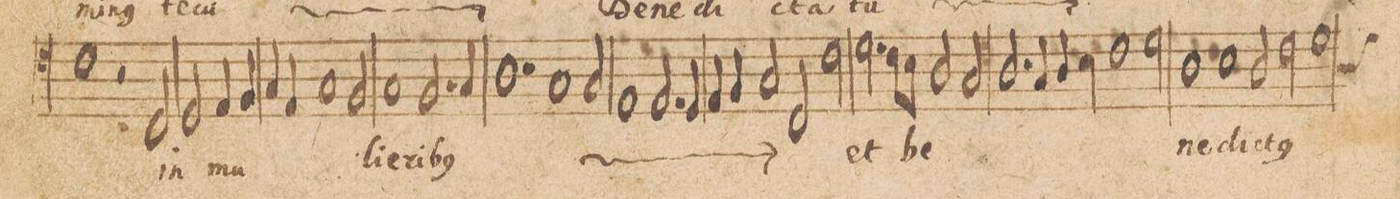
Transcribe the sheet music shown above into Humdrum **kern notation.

**kern	**text	**text
*I"[ALTVS.]	*	*
*clefC4	*	*
*k[]	*	*
*met(C|)	*	*
*M2/1	*	*
1c\	tu	.
=33-	=33-	=33-
2r	.	.
*	*Xij	*
2C/	in	.
2D/	mu-	.
4E/	.	.
4F/	.	.
=34-	=34-	=34-
4G/	.	.
4E/	.	.
1G/	.	.
2F/	-li-	.
=35-	=35-	=35-
1G/	-e-	.
2.F/	-ri-	.
4G/	-bus	.
=36-	=36-	=36-
1.A\	.	.
*	*ij	*
1G/	in	.
=37-	=37-	=37-
2G/	.	.
1E/	mu-	.
=38-	=38-	=38-
2.E/	.	.
4D/	.	.
4E/	-li-	.
4F/	.	.
2G/	-e-	.
=39-	=39-	=39-
2C/	-ri-	.
2c\	-bus	.
*	*Xij	*
2.d\	et	.
8c\L	be-	.
8B\J	.	.
=40-	=40-	=40-
2A/	.	.
2G/	.	.
2.A/	.	.
4G/	.	.
=41-	=41-	=41-
4A/	.	.
4B\	.	.
1c\	.	.
2d\	.	.
=42-	=42-	=42-
1A\	-ne-	.
1B\	-di-	.
=43-	=43-	=43-
2A/	-ct(us)	.
2c\	.	.
*custos:A	*	*
1d\	.	.
=44-	=44-	=44-
*-	*-	*-
